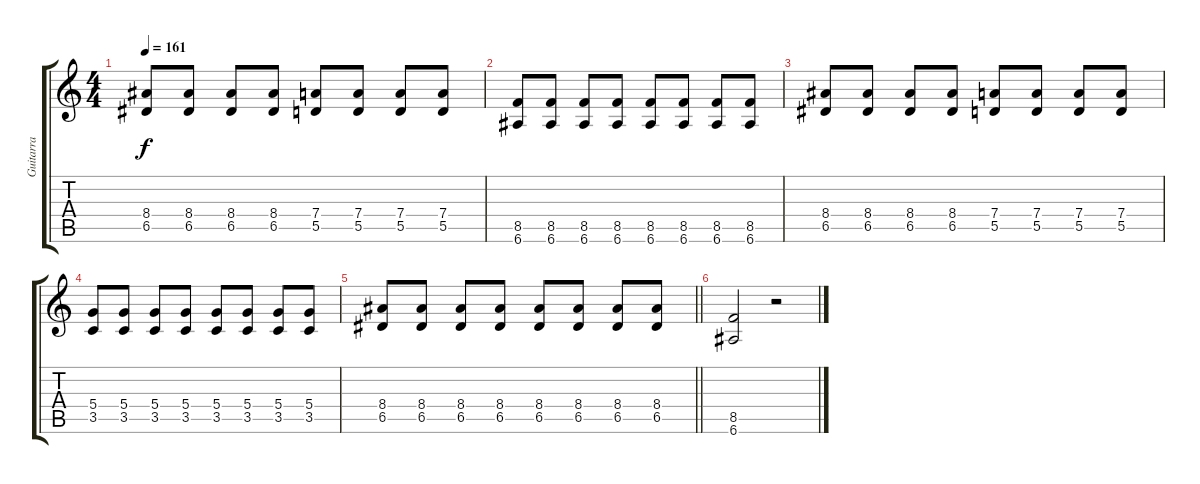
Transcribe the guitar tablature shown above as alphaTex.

\track ("Guitarra" "Guitarra") {instrument distortionguitar}
\staff {score tabs}
\tuning (E4 B3 G3 D3 A2 E2) {hide}
\ts (4 4)
\tempo 161
\clef g2
\ks c
(8.4 6.5).8{dy f} (8.4 6.5).8 (8.4 6.5).8 (8.4 6.5).8 (7.4 5.5).8 (7.4 5.5).8 (7.4 5.5).8 (7.4 5.5).8 |
(8.5 6.6).8 (8.5 6.6).8 (8.5 6.6).8 (8.5 6.6).8 (8.5 6.6).8 (8.5 6.6).8 (8.5 6.6).8 (8.5 6.6).8 |
(8.4 6.5).8 (8.4 6.5).8 (8.4 6.5).8 (8.4 6.5).8 (7.4 5.5).8 (7.4 5.5).8 (7.4 5.5).8 (7.4 5.5).8 |
(5.4 3.5).8 (5.4 3.5).8 (5.4 3.5).8 (5.4 3.5).8 (5.4 3.5).8 (5.4 3.5).8 (5.4 3.5).8 (5.4 3.5).8 |
\barLineRight lightlight
(8.4 6.5).8 (8.4 6.5).8 (8.4 6.5).8 (8.4 6.5).8 (8.4 6.5).8 (8.4 6.5).8 (8.4 6.5).8 (8.4 6.5).8 |
(8.5 6.6).2 r.2
